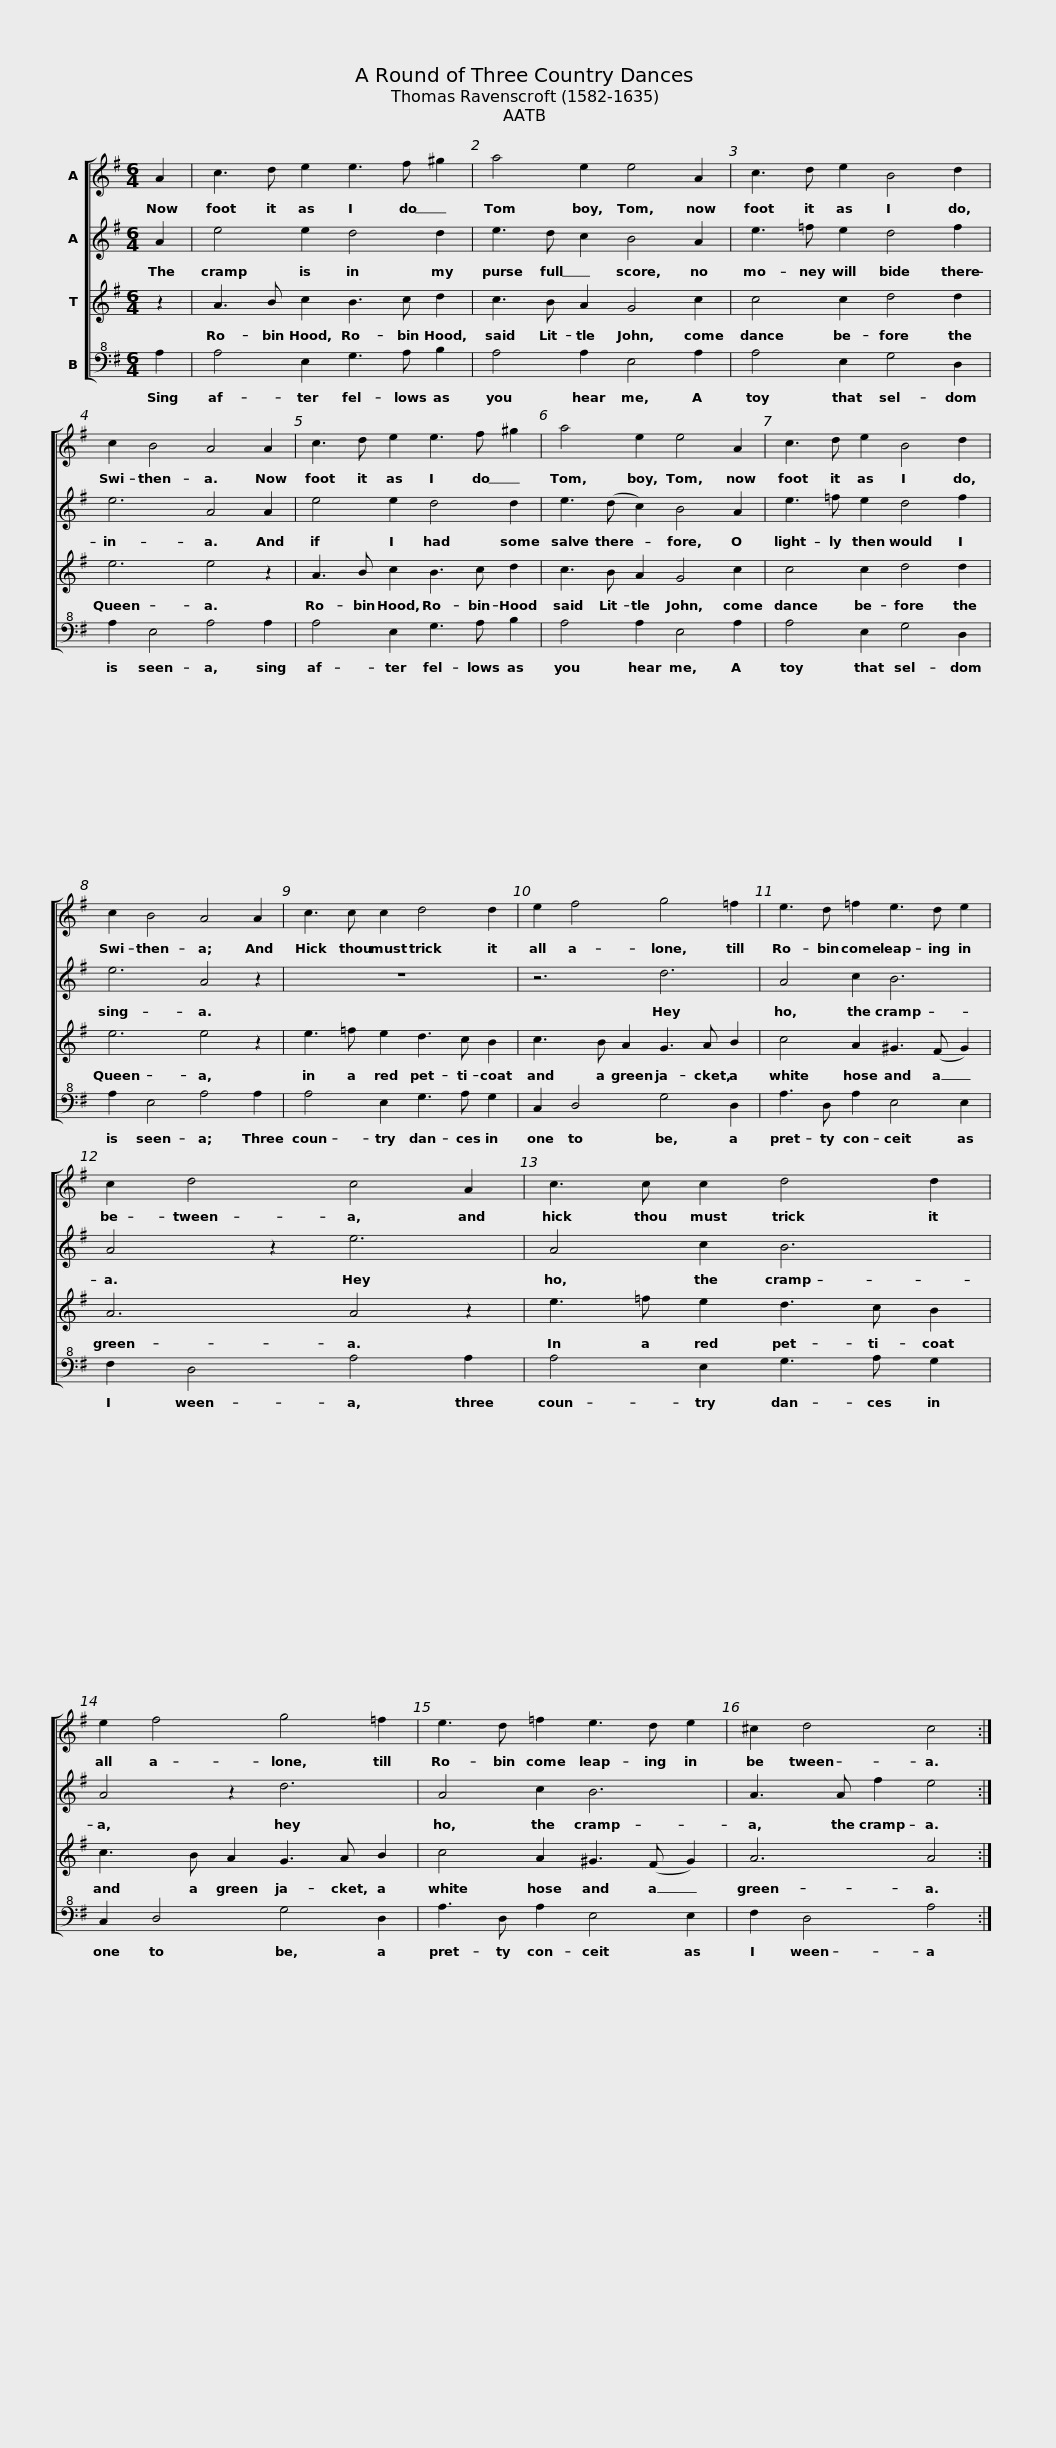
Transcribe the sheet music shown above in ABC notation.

X:1
%%score [ 1 2 3 4 ]
L:1/8
M:6/4
I:linebreak $
K:G
V:1 treble
V:2 treble
V:3 treble
V:4 bass+8
V:1
 A2 | c3 d e2 e3 f ^g2 | a4 e2 e4 A2 | c3 d e2 B4 d2 | c2 B4 A4 A2 |$ %5
 c3 d e2 e3 f ^g2 | a4 e2 e4 A2 | c3 d e2 B4 d2 | c2 B4 A4 A2 |$ c3 c c2 d4 d2 | %10
 e2 f4 g4 =f2 | e3 d =f2 e3 d e2 | c2 d4 c4 A2 |$ c3 c c2 d4 d2 | e2 f4 g4 =f2 | %15
 e3 d =f2 e3 d e2 | ^c2 d4 c4 :| %17
V:2
 A2 | e4 e2 d4 d2 | e3 d c2 B4 A2 | e3 =f e2 d4 f2 | e6 A4 A2 |$ %5
 e4 e2 d4 d2 | e3 (d c2) B4 A2 | e3 =f e2 d4 f2 | e6 A4 z2 |$ z12 | %10
 z6 d6 | A4 c2 B6 | A4 z2 e6 |$ A4 c2 B6 | A4 z2 d6 | %15
 A4 c2 B6 | A3 A f2 e4 :| %17
V:3
 z2 | A3 B c2 B3 c d2 | c3 B A2 G4 c2 | c4 c2 d4 d2 | e6 e4 z2 |$ %5
 A3 B c2 B3 c d2 | c3 B A2 G4 c2 | c4 c2 d4 d2 | e6 e4 z2 |$ e3 =f e2 d3 c B2 | %10
 c3 B A2 G3 A B2 | c4 A2 ^G3 (F G2) | A6 A4 z2 |$ e3 =f e2 d3 c B2 | c3 B A2 G3 A B2 | %15
 c4 A2 ^G3 (F G2) | A6 A4 :| %17
V:4
 A,2 | A,4 E,2 G,3 A, B,2 | A,4 A,2 E,4 A,2 | A,4 E,2 G,4 D,2 | A,2 E,4 A,4 A,2 |$ %5
 A,4 E,2 G,3 A, B,2 | A,4 A,2 E,4 A,2 | A,4 E,2 G,4 D,2 | A,2 E,4 A,4 A,2 |$ A,4 E,2 G,3 A, G,2 | %10
 C,2 D,4 G,4 D,2 | A,3 D, A,2 E,4 E,2 | F,2 D,4 A,4 A,2 |$ A,4 E,2 G,3 A, G,2 | C,2 D,4 G,4 D,2 | %15
 A,3 D, A,2 E,4 E,2 | F,2 D,4 A,4 :| %17
